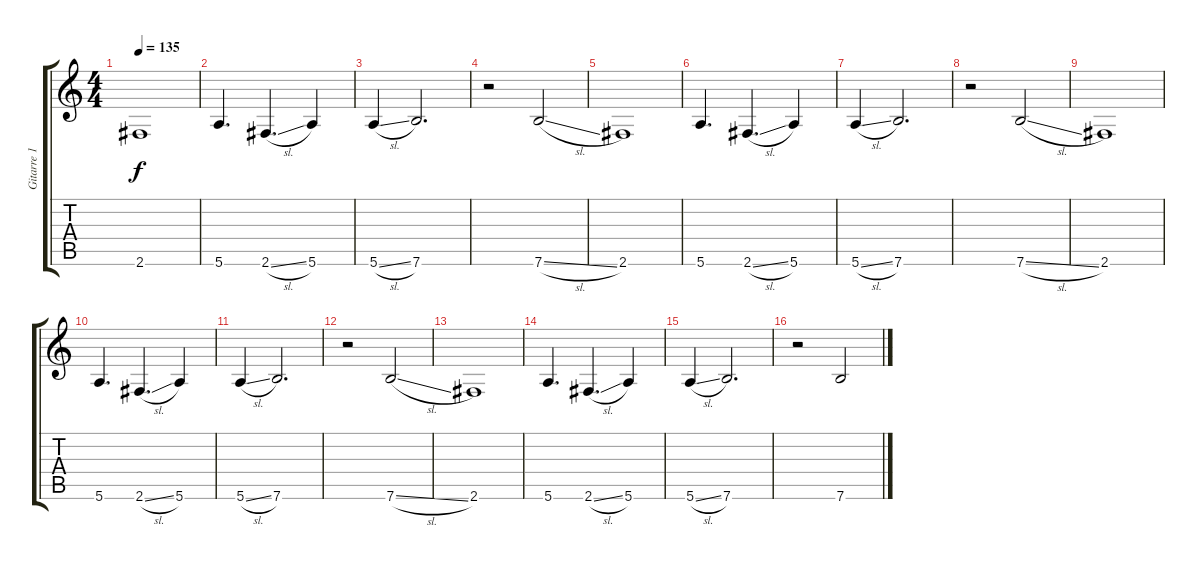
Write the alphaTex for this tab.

\track ("Gitarre 1" "Gitarre 1") {instrument electricguitarclean}
\staff {score tabs}
\tuning (E4 B3 G3 D3 A2 E2) {hide}
\ts (4 4)
\tempo 135
\clef g2
\ks c
2.6.1{dy f} |
5.6.4{d} 2.6{sl}.4{d} 5.6.4 |
5.6{sl}.4 7.6.2{d} |
r.2 7.6{sl}.2 |
2.6.1 |
5.6.4{d} 2.6{sl}.4{d} 5.6.4 |
5.6{sl}.4 7.6.2{d} |
r.2 7.6{sl}.2 |
2.6.1 |
5.6.4{d} 2.6{sl}.4{d} 5.6.4 |
5.6{sl}.4 7.6.2{d} |
r.2 7.6{sl}.2 |
2.6.1 |
5.6.4{d} 2.6{sl}.4{d} 5.6.4 |
5.6{sl}.4 7.6.2{d} |
r.2 7.6{sl}.2
